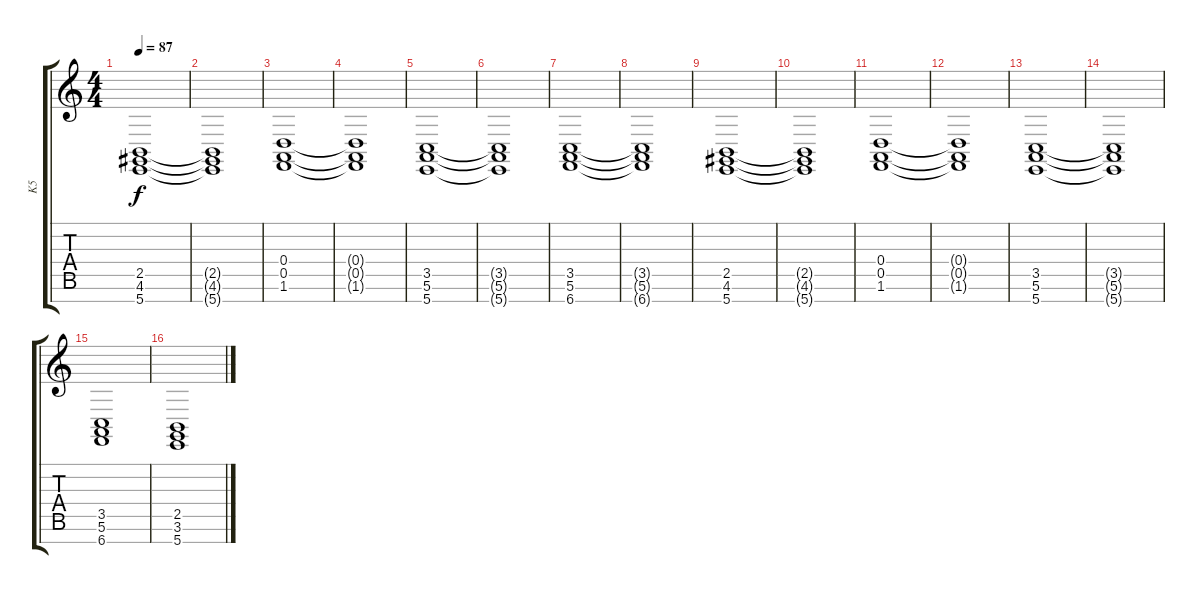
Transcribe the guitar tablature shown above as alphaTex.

\track ("K5" "K5") {instrument stringensemble1}
\staff {score tabs}
\tuning (E4 B3 G3 D3 A2 E2 B1) {hide}
\ts (4 4)
\tempo 87
\clef g2
\ks c
(2.5 4.6 5.7).1{dy f} |
(2.5{t} 4.6{t} 5.7{t}).1 |
(0.4 0.5 1.6).1 |
(0.4{t} 0.5{t} 1.6{t}).1 |
(3.5 5.6 5.7).1 |
(3.5{t} 5.6{t} 5.7{t}).1 |
(3.5 5.6 6.7).1 |
(3.5{t} 5.6{t} 6.7{t}).1 |
(2.5 4.6 5.7).1 |
(2.5{t} 4.6{t} 5.7{t}).1 |
(0.4 0.5 1.6).1 |
(0.4{t} 0.5{t} 1.6{t}).1 |
(3.5 5.6 5.7).1 |
(3.5{t} 5.6{t} 5.7{t}).1 |
(3.5 5.6 6.7).1 |
(2.5 3.6 5.7).1
